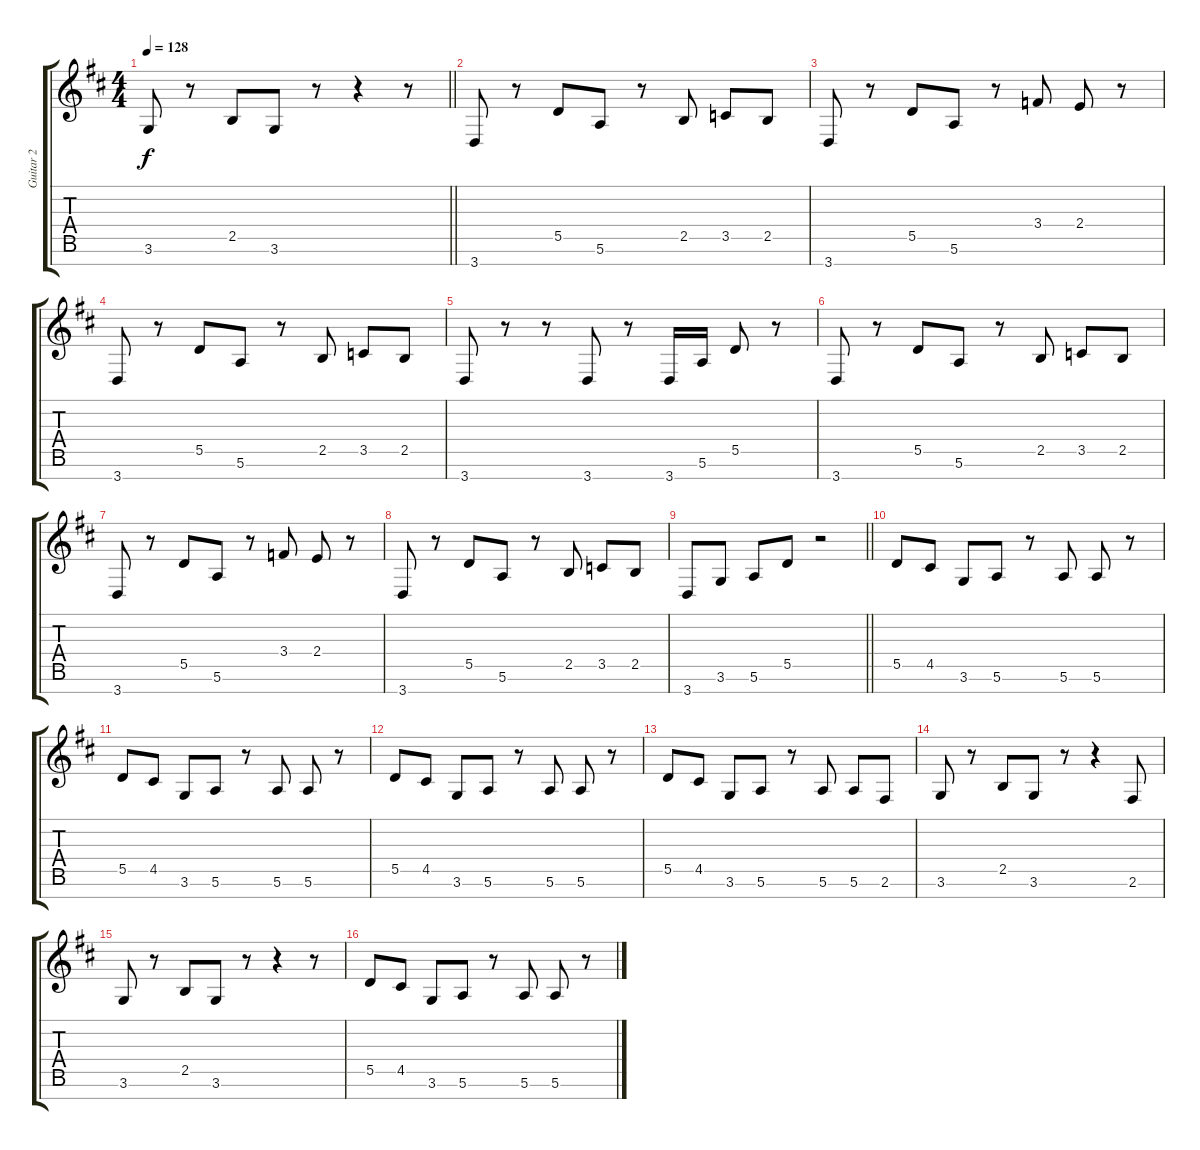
\track ("Guitar 2" "Guitar 2") {instrument overdrivenguitar}
\staff {score tabs}
\tuning (E4 B3 G3 D3 A2 E2 B1) {hide}
\ts (4 4)
\tempo 128
\clef g2
\barLineRight lightlight
\ks d
3.6.8{dy f} r.8 2.5.8 3.6.8 r.8 r.4 r.8 |
3.7.8 r.8 5.5.8 5.6.8 r.8 2.5.8 3.5.8 2.5.8 |
3.7.8 r.8 5.5.8 5.6.8 r.8 3.4.8 2.4.8 r.8 |
3.7.8 r.8 5.5.8 5.6.8 r.8 2.5.8 3.5.8 2.5.8 |
3.7.8 r.8 r.8 3.7.8 r.8 3.7.16 5.6.16 5.5.8 r.8 |
3.7.8 r.8 5.5.8 5.6.8 r.8 2.5.8 3.5.8 2.5.8 |
3.7.8 r.8 5.5.8 5.6.8 r.8 3.4.8 2.4.8 r.8 |
3.7.8 r.8 5.5.8 5.6.8 r.8 2.5.8 3.5.8 2.5.8 |
\barLineRight lightlight
3.7.8 3.6.8 5.6.8 5.5.8 r.2 |
5.5.8 4.5.8 3.6.8 5.6.8 r.8 5.6.8 5.6.8 r.8 |
5.5.8 4.5.8 3.6.8 5.6.8 r.8 5.6.8 5.6.8 r.8 |
5.5.8 4.5.8 3.6.8 5.6.8 r.8 5.6.8 5.6.8 r.8 |
5.5.8 4.5.8 3.6.8 5.6.8 r.8 5.6.8 5.6.8 2.6.8 |
3.6.8 r.8 2.5.8 3.6.8 r.8 r.4 2.6.8 |
3.6.8 r.8 2.5.8 3.6.8 r.8 r.4 r.8 |
5.5.8 4.5.8 3.6.8 5.6.8 r.8 5.6.8 5.6.8 r.8
